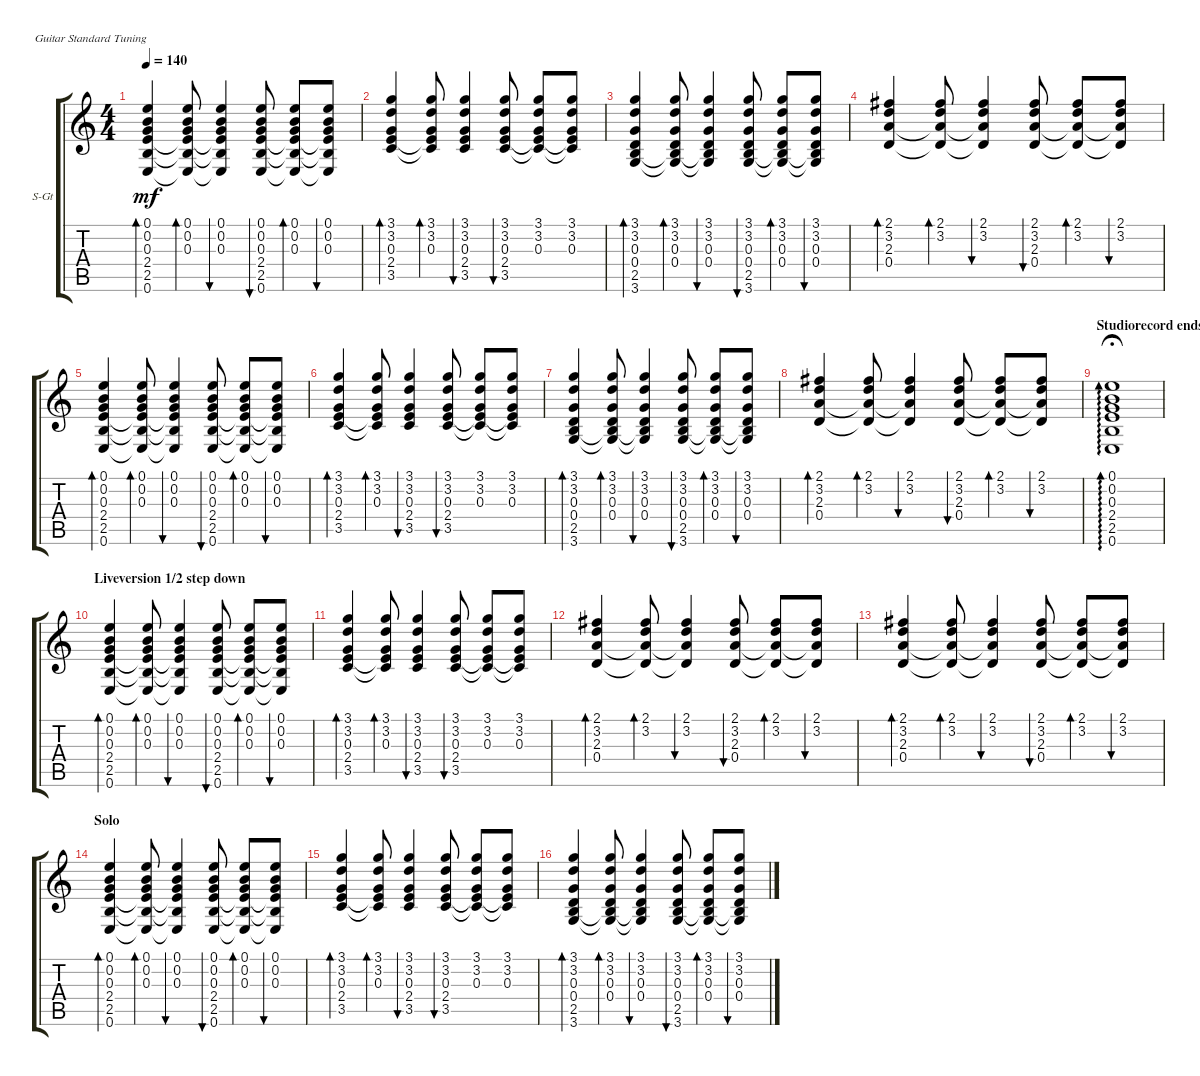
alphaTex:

\defaultSystemsLayout 4
\bracketExtendMode groupsimilarinstruments
\firstSystemTrackNameOrientation horizontal
\otherSystemsTrackNameOrientation horizontal
\track ("Steel Guitar" "S-Gt") {instrument acousticguitarsteel}
\staff {score tabs}
\tuning (E4 B3 G3 D3 A2 E2)
\ts (4 4)
\tempo 140
\clef g2
\ks c
(0.6 2.5 2.4 0.3 0.2 0.1).4{bd 30 dy mf} (0.6{t} 2.5{t} 2.4{t} 0.3 0.2 0.1).8{bd 30} (0.6{t} 2.5{t} 2.4{t} 0.3 0.2 0.1).4{bu 30} (0.6 2.5 2.4 0.3 0.2 0.1).8{bu 30} (0.6{t} 2.5{t} 2.4{t} 0.1 0.2 0.3).8{bd 30} (0.6{t} 2.5{t} 2.4{t} 0.3 0.2 0.1).8{bu 30} |
(3.5 2.4 0.3 3.2 3.1).4{bd 30} (3.5{t} 2.4{t} 0.3 3.1 3.2).8{bd 30} (3.5 2.4 0.3 3.2 3.1).4{bu 30} (3.5 2.4 0.3 3.2 3.1).8{bu 30} (3.5{t} 2.4{t} 0.3 3.2 3.1).8 (3.5{t} 2.4{t} 0.3 3.2 3.1).8 |
(2.5 0.4 0.3 3.2 3.1 3.6).4{bd 30} (2.5{t} 0.4 0.3 3.1 3.2 3.6{t}).8{bd 30} (2.5{t} 0.4 0.3 3.2 3.1 3.6{t}).4{bu 30} (2.5 0.4 0.3 3.2 3.1 3.6).8{bu 30} (2.5{t} 0.4 0.3 3.2 3.1 3.6{t}).8{bd 30} (2.5{t} 0.4 0.3 3.2 3.1 3.6{t}).8{bu 30} |
(0.4 2.3 3.2 2.1).4{bd 30} (0.4{t} 2.3{t} 2.1 3.2).8{bd 30} (0.4{t} 2.3{t} 3.2 2.1).4{bu 30} (0.4 2.3 3.2 2.1).8{bu 30} (0.4{t} 2.3{t} 3.2 2.1).8{bd 30} (0.4{t} 2.3{t} 3.2 2.1).8{bu 30} |
(0.6 2.5 2.4 0.3 0.2 0.1).4{bd 30} (0.6{t} 2.5{t} 2.4{t} 0.3 0.2 0.1).8{bd 30} (0.6{t} 2.5{t} 2.4{t} 0.3 0.2 0.1).4{bu 30} (0.6 2.5 2.4 0.3 0.2 0.1).8{bu 30} (0.6{t} 2.5{t} 2.4{t} 0.1 0.2 0.3).8{bd 30} (0.6{t} 2.5{t} 2.4{t} 0.3 0.2 0.1).8{bu 30} |
(3.5 2.4 0.3 3.2 3.1).4{bd 30} (3.5{t} 2.4{t} 0.3 3.1 3.2).8{bd 30} (3.5 2.4 0.3 3.2 3.1).4{bu 30} (3.5 2.4 0.3 3.2 3.1).8{bu 30} (3.5{t} 2.4{t} 0.3 3.2 3.1).8 (3.5{t} 2.4{t} 0.3 3.2 3.1).8 |
(2.5 0.4 0.3 3.2 3.1 3.6).4{bd 30} (2.5{t} 0.4 0.3 3.1 3.2 3.6{t}).8{bd 30} (2.5{t} 0.4 0.3 3.2 3.1 3.6{t}).4{bu 30} (2.5 0.4 0.3 3.2 3.1 3.6).8{bu 30} (2.5{t} 0.4 0.3 3.2 3.1 3.6{t}).8{bd 30} (2.5{t} 0.4 0.3 3.2 3.1 3.6{t}).8{bu 30} |
(0.4 2.3 3.2 2.1).4{bd 30} (0.4{t} 2.3{t} 2.1 3.2).8{bd 30} (0.4{t} 2.3{t} 3.2 2.1).4{bu 30} (0.4 2.3 3.2 2.1).8{bu 30} (0.4{t} 2.3{t} 3.2 2.1).8{bd 30} (0.4{t} 2.3{t} 3.2 2.1).8{bu 30} |
\section ("" "Studiorecord ends")
\scale
0.208358 (0.6 2.5 2.4 0.3 0.2 0.1).1{ad 0 fermata (medium 1)} |
\section ("" "Liveversion 1/2 step down")
\scale
0.26501 (0.6 2.5 2.4 0.3 0.2 0.1).4{bd 30} (0.6{t} 2.5{t} 2.4{t} 0.3 0.2 0.1).8{bd 30} (0.6{t} 2.5{t} 2.4{t} 0.3 0.2 0.1).4{bu 30} (0.6 2.5 2.4 0.3 0.2 0.1).8{bu 30} (0.6{t} 2.5{t} 2.4{t} 0.1 0.2 0.3).8{bd 30} (0.6{t} 2.5{t} 2.4{t} 0.3 0.2 0.1).8{bu 30} |
\scale
0.264041 (3.5 2.4 0.3 3.2 3.1).4{bd 30} (3.5{t} 2.4{t} 0.3 3.1 3.2).8{bd 30} (3.5 2.4 0.3 3.2 3.1).4{bu 30} (3.5 2.4 0.3 3.2 3.1).8{bu 30} (3.5{t} 2.4{t} 0.3 3.2 3.1).8 (3.5{t} 2.4{t} 0.3 3.2 3.1).8 |
\scale
0.262644 (0.4 2.3 3.2 2.1).4{bd 30} (0.4{t} 2.3{t} 2.1 3.2).8{bd 30} (0.4{t} 2.3{t} 3.2 2.1).4{bu 30} (0.4 2.3 3.2 2.1).8{bu 30} (0.4{t} 2.3{t} 3.2 2.1).8{bd 30} (0.4{t} 2.3{t} 3.2 2.1).8{bu 30} |
(0.4 2.3 3.2 2.1).4{bd 30} (0.4{t} 2.3{t} 2.1 3.2).8{bd 30} (0.4{t} 2.3{t} 3.2 2.1).4{bu 30} (0.4 2.3 3.2 2.1).8{bu 30} (0.4{t} 2.3{t} 3.2 2.1).8{bd 30} (0.4{t} 2.3{t} 3.2 2.1).8{bu 30} |
\section ("" "Solo")
(0.6 2.5 2.4 0.3 0.2 0.1).4{bd 30} (0.6{t} 2.5{t} 2.4{t} 0.3 0.2 0.1).8{bd 30} (0.6{t} 2.5{t} 2.4{t} 0.3 0.2 0.1).4{bu 30} (0.6 2.5 2.4 0.3 0.2 0.1).8{bu 30} (0.6{t} 2.5{t} 2.4{t} 0.1 0.2 0.3).8{bd 30} (0.6{t} 2.5{t} 2.4{t} 0.3 0.2 0.1).8{bu 30} |
(3.5 2.4 0.3 3.2 3.1).4{bd 30} (3.5{t} 2.4{t} 0.3 3.1 3.2).8{bd 30} (3.5 2.4 0.3 3.2 3.1).4{bu 30} (3.5 2.4 0.3 3.2 3.1).8{bu 30} (3.5{t} 2.4{t} 0.3 3.2 3.1).8 (3.5{t} 2.4{t} 0.3 3.2 3.1).8 |
(2.5 0.4 0.3 3.2 3.1 3.6).4{bd 30} (2.5{t} 0.4 0.3 3.1 3.2 3.6{t}).8{bd 30} (2.5{t} 0.4 0.3 3.2 3.1 3.6{t}).4{bu 30} (2.5 0.4 0.3 3.2 3.1 3.6).8{bu 30} (2.5{t} 0.4 0.3 3.2 3.1 3.6{t}).8{bd 30} (2.5{t} 0.4 0.3 3.2 3.1 3.6{t}).8{bu 30}
